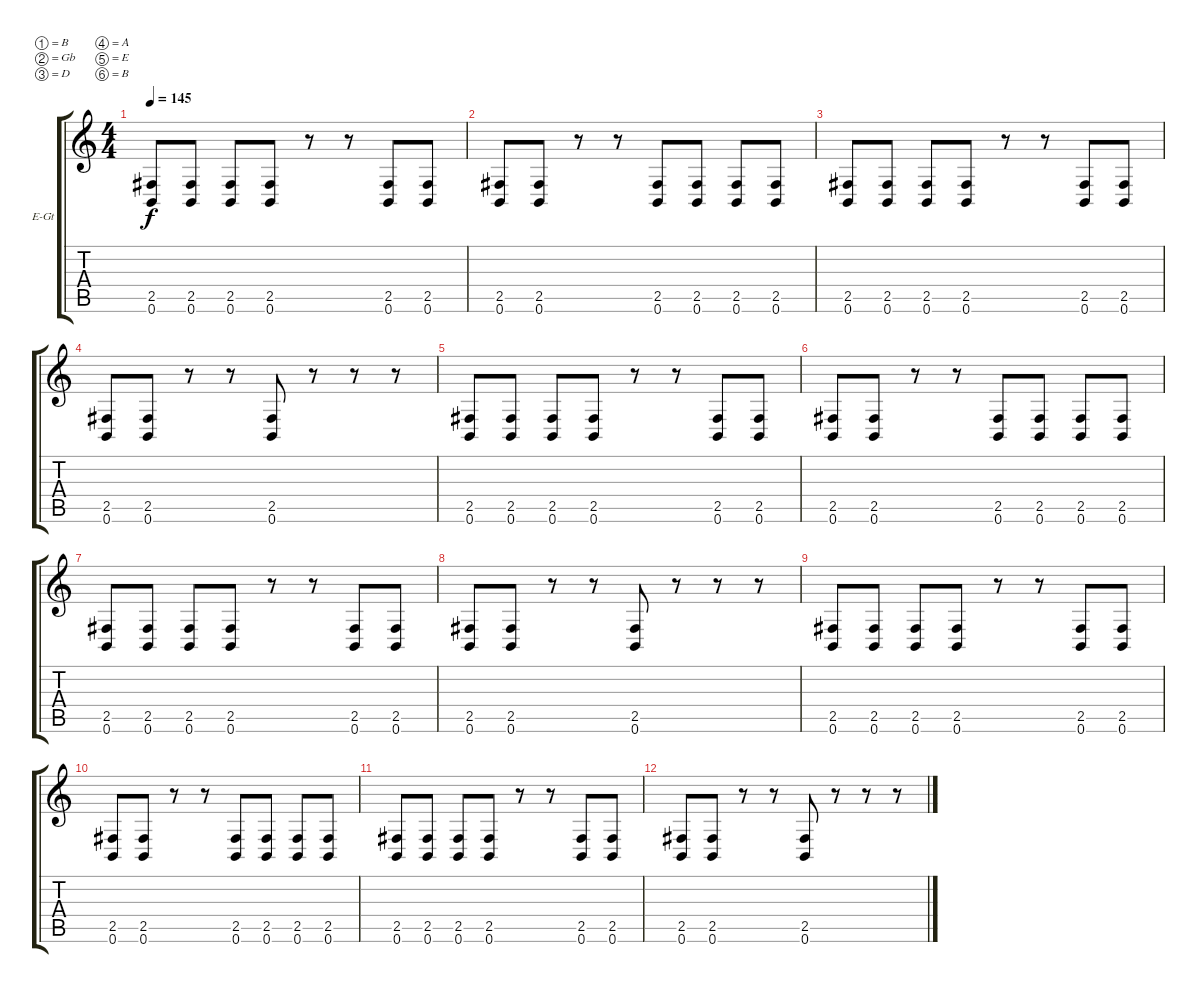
\bracketExtendMode groupsimilarinstruments
\firstSystemTrackNameOrientation horizontal
\otherSystemsTrackNameOrientation horizontal
\track ("RG LEFT" "E-Gt") {instrument distortionguitar}
\staff {score tabs}
\tuning (B3 Gb3 D3 A2 E2 B1)
\ts (4 4)
\tempo 145
\clef g2
\ks c
(2.5 0.6).8{dy f} (2.5 0.6).8 (2.5 0.6).8 (2.5 0.6).8 r.8 r.8 (2.5 0.6).8 (2.5 0.6).8 |
(2.5 0.6).8 (2.5 0.6).8 r.8 r.8 (2.5 0.6).8 (2.5 0.6).8 (2.5 0.6).8 (2.5 0.6).8 |
(2.5 0.6).8 (2.5 0.6).8 (2.5 0.6).8 (2.5 0.6).8 r.8 r.8 (2.5 0.6).8 (2.5 0.6).8 |
(2.5 0.6).8 (2.5 0.6).8 r.8 r.8 (2.5 0.6).8 r.8 r.8 r.8 |
(2.5 0.6).8 (2.5 0.6).8 (2.5 0.6).8 (2.5 0.6).8 r.8 r.8 (2.5 0.6).8 (2.5 0.6).8 |
(2.5 0.6).8 (2.5 0.6).8 r.8 r.8 (2.5 0.6).8 (2.5 0.6).8 (2.5 0.6).8 (2.5 0.6).8 |
(2.5 0.6).8 (2.5 0.6).8 (2.5 0.6).8 (2.5 0.6).8 r.8 r.8 (2.5 0.6).8 (2.5 0.6).8 |
(2.5 0.6).8 (2.5 0.6).8 r.8 r.8 (2.5 0.6).8 r.8 r.8 r.8 |
(2.5 0.6).8 (2.5 0.6).8 (2.5 0.6).8 (2.5 0.6).8 r.8 r.8 (2.5 0.6).8 (2.5 0.6).8 |
(2.5 0.6).8 (2.5 0.6).8 r.8 r.8 (2.5 0.6).8 (2.5 0.6).8 (2.5 0.6).8 (2.5 0.6).8 |
(2.5 0.6).8 (2.5 0.6).8 (2.5 0.6).8 (2.5 0.6).8 r.8 r.8 (2.5 0.6).8 (2.5 0.6).8 |
(2.5 0.6).8 (2.5 0.6).8 r.8 r.8 (2.5 0.6).8 r.8 r.8 r.8
